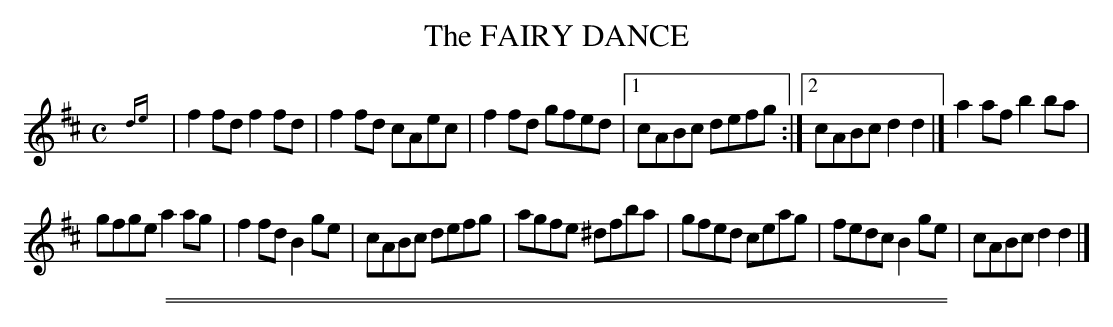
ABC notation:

X:1
T: The FAIRY DANCE
M: C
L: 1/8
K: D
{de}|\
f2fd f2fd | f2fd cAec |\
f2fd gfed |[1 cABc defg :|[2 cABc d2d2 |]\
a2af b2ba |
gfge a2ag |\
f2fd B2ge | cABc defg |\
agfe ^dfba | gfed ceag |\
fedc B2ge | cABc d2d2 |]
